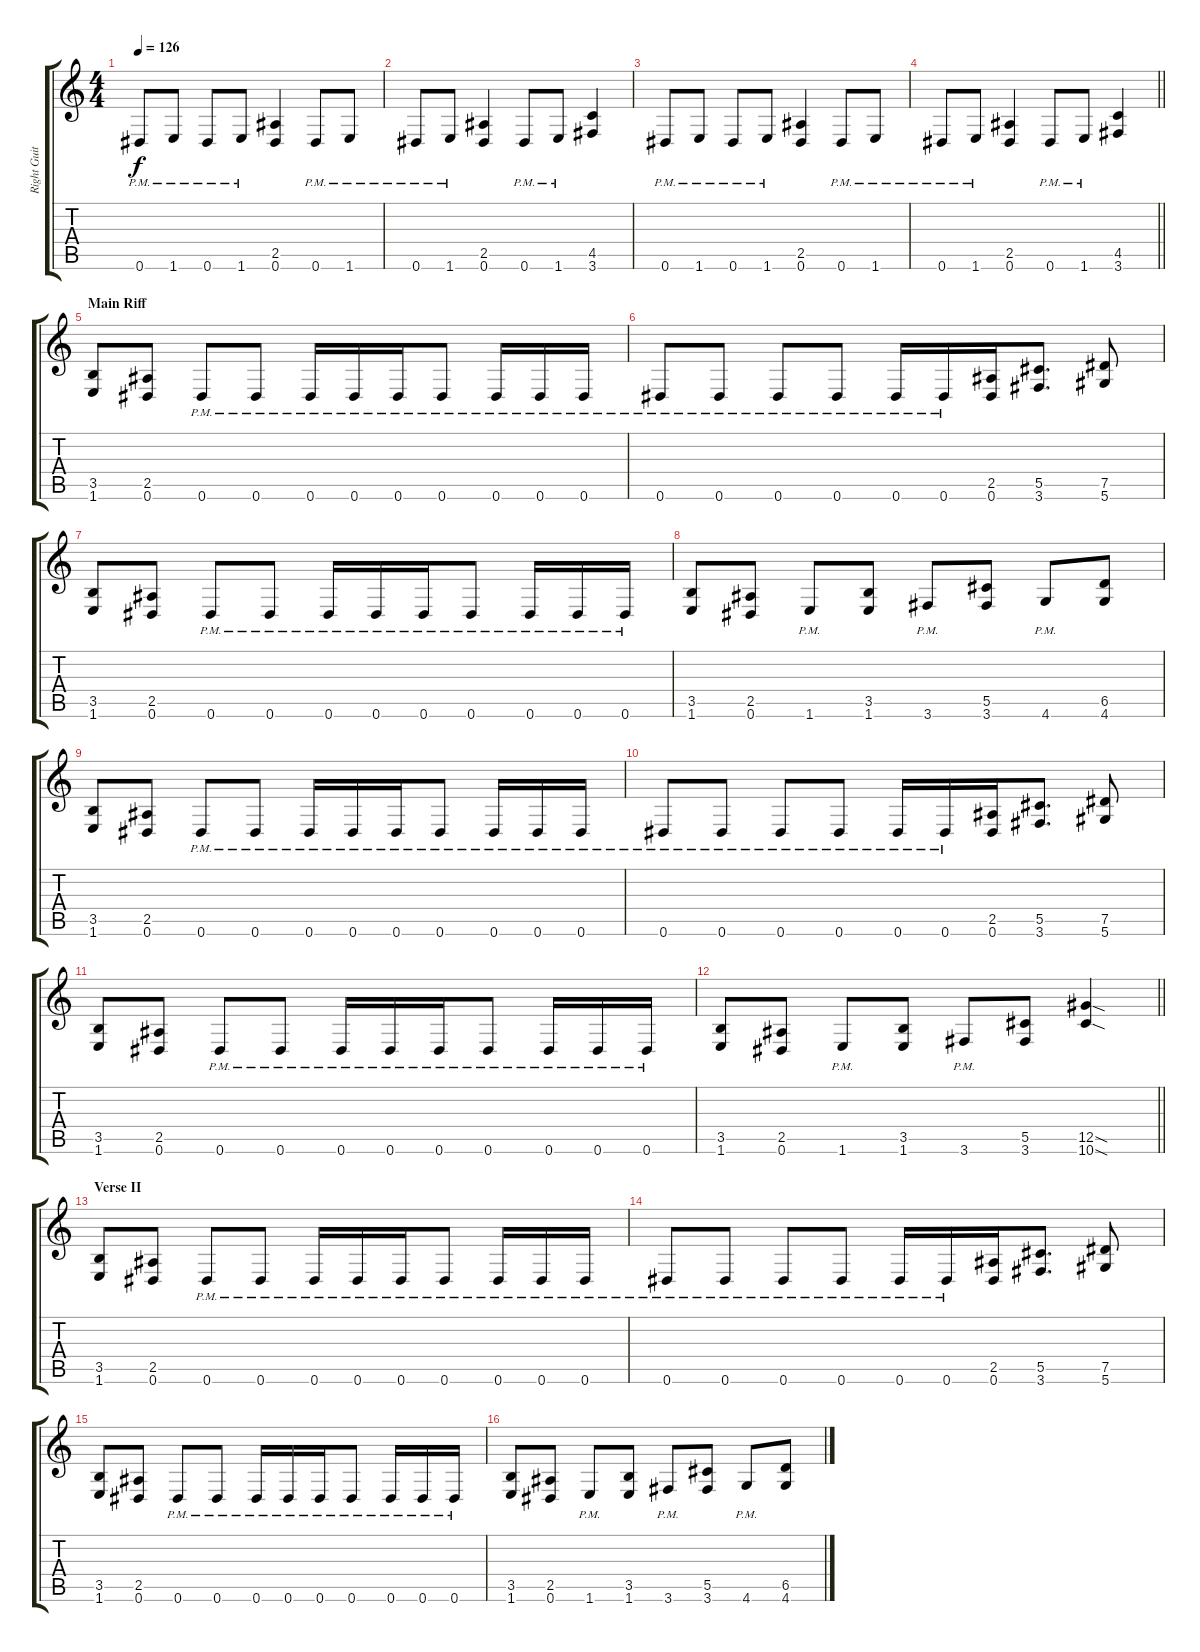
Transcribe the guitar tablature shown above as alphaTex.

\track ("Right Guitar" "Right Guit") {instrument distortionguitar}
\staff {score tabs}
\tuning (Eb4 Bb3 Gb3 Db3 Ab2 Eb2) {hide}
\ts (4 4)
\tempo 126
\clef g2
\ks c
0.6{pm}.8{dy f} 1.6{pm}.8 0.6{pm}.8 1.6{pm}.8 (2.5 0.6).4 0.6{pm}.8 1.6{pm}.8 |
0.6{pm}.8 1.6{pm}.8 (2.5 0.6).4 0.6{pm}.8 1.6{pm}.8 (4.5 3.6).4 |
0.6{pm}.8 1.6{pm}.8 0.6{pm}.8 1.6{pm}.8 (2.5 0.6).4 0.6{pm}.8 1.6{pm}.8 |
\barLineRight lightlight
0.6{pm}.8 1.6{pm}.8 (2.5 0.6).4 0.6{pm}.8 1.6{pm}.8 (4.5 3.6).4 |
\section ("" "Main Riff")
(3.5 1.6).8 (2.5 0.6).8 0.6{pm}.8 0.6{pm}.8 0.6{pm}.16 0.6{pm}.16 0.6{pm}.16 0.6{pm}.8 0.6{pm}.16 0.6{pm}.16 0.6{pm}.16 |
0.6{pm}.8 0.6{pm}.8 0.6{pm}.8 0.6{pm}.8 0.6{pm}.16 0.6{pm}.16 (2.5 0.6).16 (5.5 3.6).8{d} (7.5 5.6).8 |
(3.5 1.6).8 (2.5 0.6).8 0.6{pm}.8 0.6{pm}.8 0.6{pm}.16 0.6{pm}.16 0.6{pm}.16 0.6{pm}.8 0.6{pm}.16 0.6{pm}.16 0.6{pm}.16 |
(3.5 1.6).8 (2.5 0.6).8 1.6{pm}.8 (3.5 1.6).8 3.6{pm}.8 (5.5 3.6).8 4.6{pm}.8 (6.5 4.6).8 |
(3.5 1.6).8 (2.5 0.6).8 0.6{pm}.8 0.6{pm}.8 0.6{pm}.16 0.6{pm}.16 0.6{pm}.16 0.6{pm}.8 0.6{pm}.16 0.6{pm}.16 0.6{pm}.16 |
0.6{pm}.8 0.6{pm}.8 0.6{pm}.8 0.6{pm}.8 0.6{pm}.16 0.6{pm}.16 (2.5 0.6).16 (5.5 3.6).8{d} (7.5 5.6).8 |
(3.5 1.6).8 (2.5 0.6).8 0.6{pm}.8 0.6{pm}.8 0.6{pm}.16 0.6{pm}.16 0.6{pm}.16 0.6{pm}.8 0.6{pm}.16 0.6{pm}.16 0.6{pm}.16 |
\barLineRight lightlight
(3.5 1.6).8 (2.5 0.6).8 1.6{pm}.8 (3.5 1.6).8 3.6{pm}.8 (5.5 3.6).8 (12.5{sod} 10.6{sod}).4 |
\section ("" "Verse II")
(3.5 1.6).8 (2.5 0.6).8 0.6{pm}.8 0.6{pm}.8 0.6{pm}.16 0.6{pm}.16 0.6{pm}.16 0.6{pm}.8 0.6{pm}.16 0.6{pm}.16 0.6{pm}.16 |
0.6{pm}.8 0.6{pm}.8 0.6{pm}.8 0.6{pm}.8 0.6{pm}.16 0.6{pm}.16 (2.5 0.6).16 (5.5 3.6).8{d} (7.5 5.6).8 |
(3.5 1.6).8 (2.5 0.6).8 0.6{pm}.8 0.6{pm}.8 0.6{pm}.16 0.6{pm}.16 0.6{pm}.16 0.6{pm}.8 0.6{pm}.16 0.6{pm}.16 0.6{pm}.16 |
(3.5 1.6).8 (2.5 0.6).8 1.6{pm}.8 (3.5 1.6).8 3.6{pm}.8 (5.5 3.6).8 4.6{pm}.8 (6.5 4.6).8
